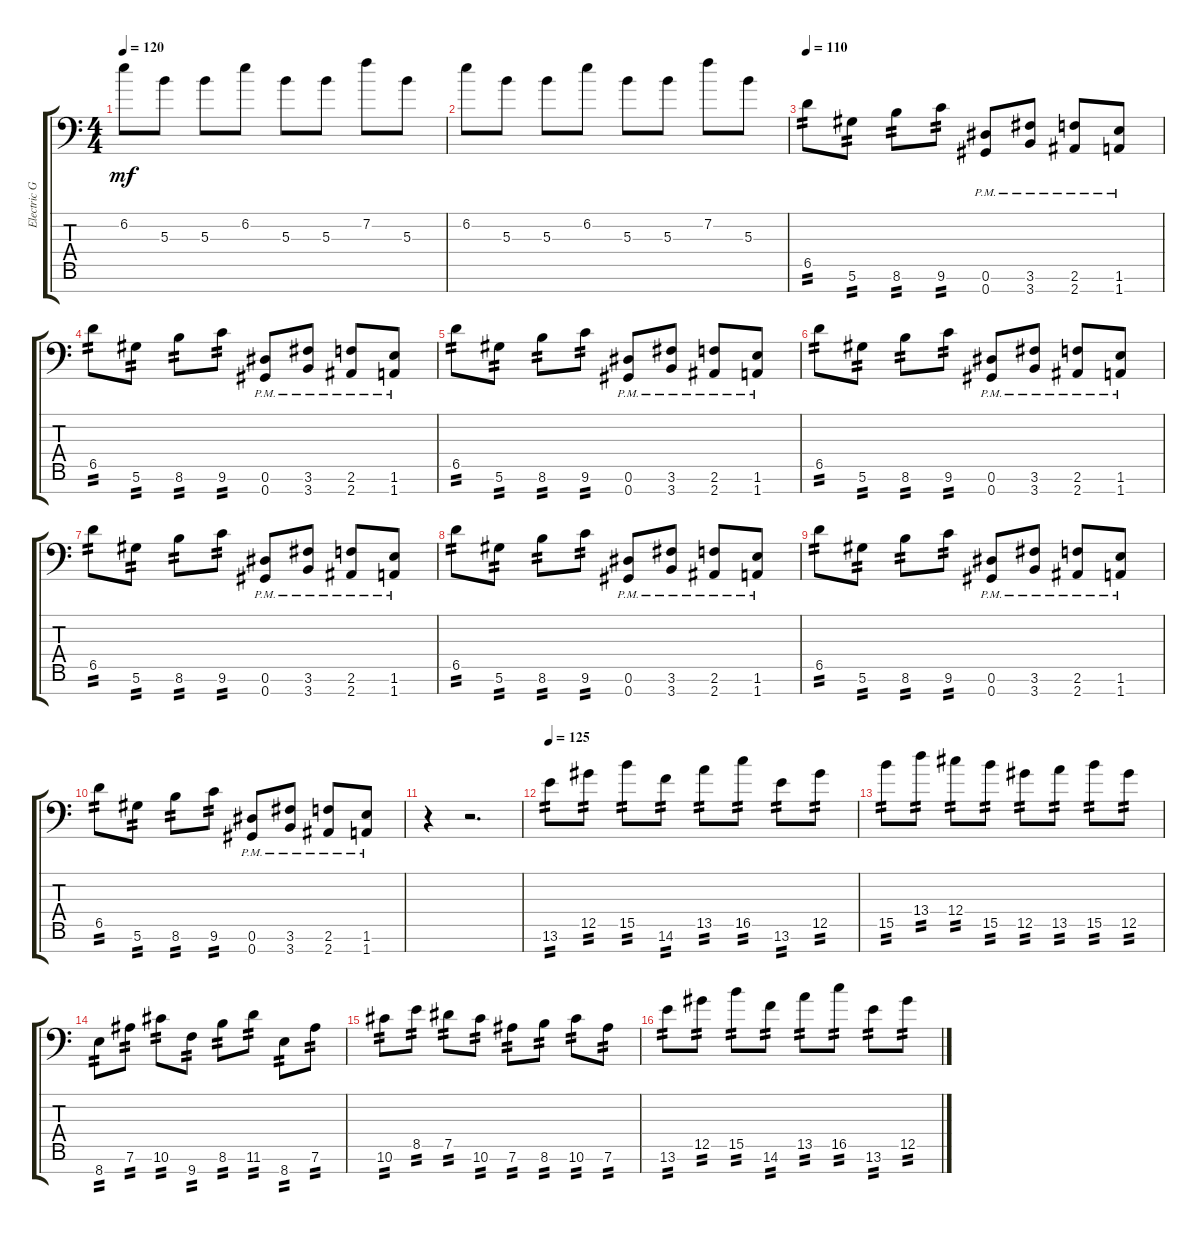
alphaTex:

\track ("Electric Guitar" "Electric G") {instrument distortionguitar}
\staff {score tabs}
\tuning (Eb4 Bb3 Gb3 Db3 Ab2 Eb2 Ab1) {hide}
\ts (4 4)
\tempo 120
\clef f4
\ks c
6.2.8{dy mf} 5.3.8 5.3.8 6.2.8 5.3.8 5.3.8 7.2.8 5.3.8 |
6.2.8 5.3.8 5.3.8 6.2.8 5.3.8 5.3.8 7.2.8 5.3.8 |
\tempo 110
6.5.8{tp 2} 5.6.8{tp 2} 8.6.8{tp 2} 9.6.8{tp 2} (0.6{pm} 0.7{pm}).8 (3.6{pm} 3.7{pm}).8 (2.6{pm} 2.7{pm}).8 (1.6{pm} 1.7{pm}).8 |
6.5.8{tp 2} 5.6.8{tp 2} 8.6.8{tp 2} 9.6.8{tp 2} (0.6{pm} 0.7{pm}).8 (3.6{pm} 3.7{pm}).8 (2.6{pm} 2.7{pm}).8 (1.6{pm} 1.7{pm}).8 |
6.5.8{tp 2} 5.6.8{tp 2} 8.6.8{tp 2} 9.6.8{tp 2} (0.6{pm} 0.7{pm}).8 (3.6{pm} 3.7{pm}).8 (2.6{pm} 2.7{pm}).8 (1.6{pm} 1.7{pm}).8 |
6.5.8{tp 2} 5.6.8{tp 2} 8.6.8{tp 2} 9.6.8{tp 2} (0.6{pm} 0.7{pm}).8 (3.6{pm} 3.7{pm}).8 (2.6{pm} 2.7{pm}).8 (1.6{pm} 1.7{pm}).8 |
6.5.8{tp 2} 5.6.8{tp 2} 8.6.8{tp 2} 9.6.8{tp 2} (0.6{pm} 0.7{pm}).8 (3.6{pm} 3.7{pm}).8 (2.6{pm} 2.7{pm}).8 (1.6{pm} 1.7{pm}).8 |
6.5.8{tp 2} 5.6.8{tp 2} 8.6.8{tp 2} 9.6.8{tp 2} (0.6{pm} 0.7{pm}).8 (3.6{pm} 3.7{pm}).8 (2.6{pm} 2.7{pm}).8 (1.6{pm} 1.7{pm}).8 |
6.5.8{tp 2} 5.6.8{tp 2} 8.6.8{tp 2} 9.6.8{tp 2} (0.6{pm} 0.7{pm}).8 (3.6{pm} 3.7{pm}).8 (2.6{pm} 2.7{pm}).8 (1.6{pm} 1.7{pm}).8 |
6.5.8{tp 2} 5.6.8{tp 2} 8.6.8{tp 2} 9.6.8{tp 2} (0.6{pm} 0.7{pm}).8 (3.6{pm} 3.7{pm}).8 (2.6{pm} 2.7{pm}).8 (1.6{pm} 1.7{pm}).8 |
r.4 r.2{d} |
\tempo 125
13.6.8{tp 2} 12.5.8{tp 2} 15.5.8{tp 2} 14.6.8{tp 2} 13.5.8{tp 2} 16.5.8{tp 2} 13.6.8{tp 2} 12.5.8{tp 2} |
15.5.8{tp 2} 13.4.8{tp 2} 12.4.8{tp 2} 15.5.8{tp 2} 12.5.8{tp 2} 13.5.8{tp 2} 15.5.8{tp 2} 12.5.8{tp 2} |
8.7.8{tp 2} 7.6.8{tp 2} 10.6.8{tp 2} 9.7.8{tp 2} 8.6.8{tp 2} 11.6.8{tp 2} 8.7.8{tp 2} 7.6.8{tp 2} |
10.6.8{tp 2} 8.5.8{tp 2} 7.5.8{tp 2} 10.6.8{tp 2} 7.6.8{tp 2} 8.6.8{tp 2} 10.6.8{tp 2} 7.6.8{tp 2} |
13.6.8{tp 2} 12.5.8{tp 2} 15.5.8{tp 2} 14.6.8{tp 2} 13.5.8{tp 2} 16.5.8{tp 2} 13.6.8{tp 2} 12.5.8{tp 2}
